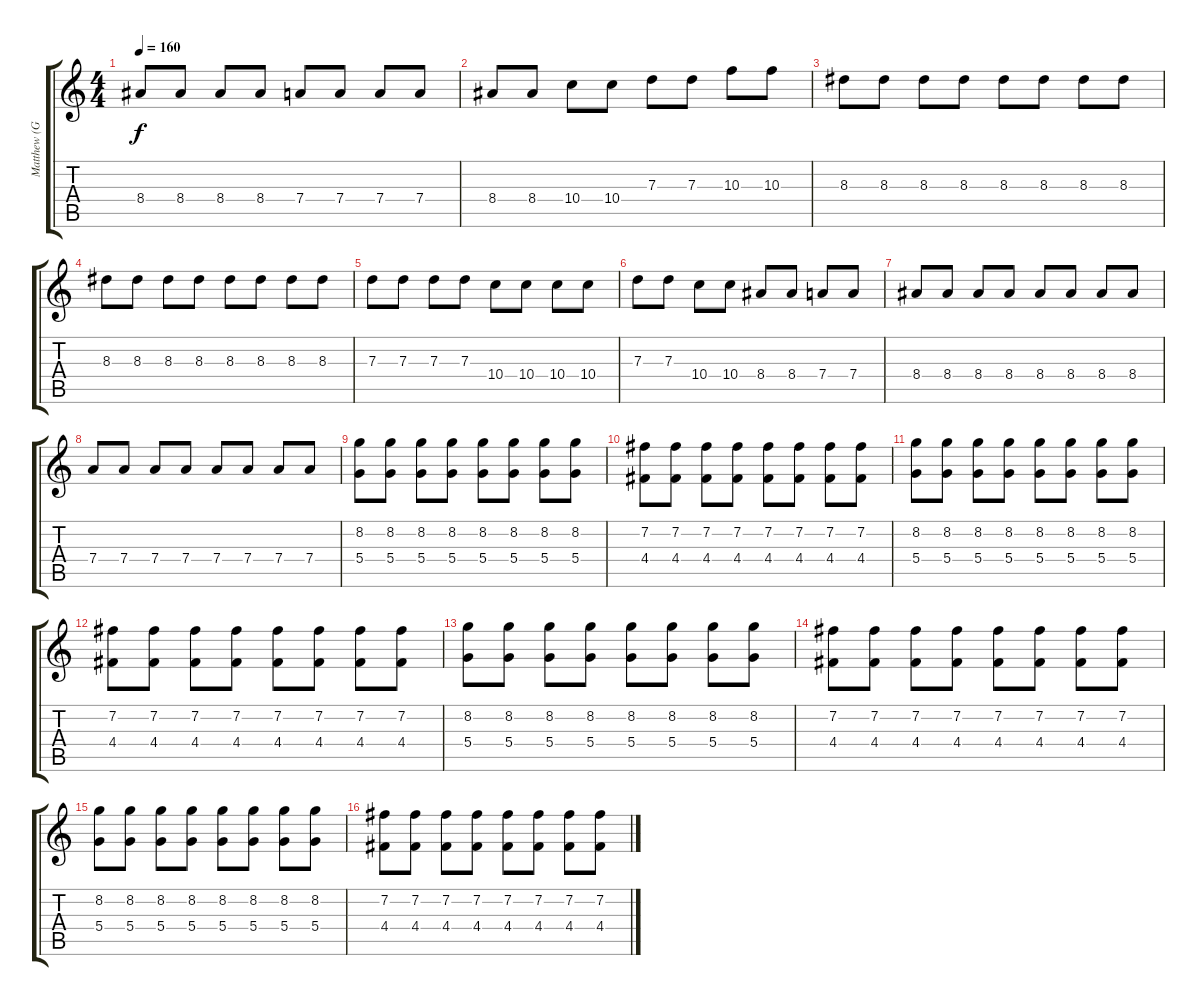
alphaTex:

\track ("Matthew (Guitar)" "Matthew (G") {instrument overdrivenguitar}
\staff {score tabs}
\tuning (E4 B3 G3 D3 A2 D2) {hide}
\ts (4 4)
\tempo 160
\clef g2
\ks c
8.4.8{dy f} 8.4.8 8.4.8 8.4.8 7.4.8 7.4.8 7.4.8 7.4.8 |
8.4.8 8.4.8 10.4.8 10.4.8 7.3.8 7.3.8 10.3.8 10.3.8 |
8.3.8 8.3.8 8.3.8 8.3.8 8.3.8 8.3.8 8.3.8 8.3.8 |
8.3.8 8.3.8 8.3.8 8.3.8 8.3.8 8.3.8 8.3.8 8.3.8 |
7.3.8 7.3.8 7.3.8 7.3.8 10.4.8 10.4.8 10.4.8 10.4.8 |
7.3.8 7.3.8 10.4.8 10.4.8 8.4.8 8.4.8 7.4.8 7.4.8 |
8.4.8 8.4.8 8.4.8 8.4.8 8.4.8 8.4.8 8.4.8 8.4.8 |
7.4.8 7.4.8 7.4.8 7.4.8 7.4.8 7.4.8 7.4.8 7.4.8 |
(8.2 5.4).8 (8.2 5.4).8 (8.2 5.4).8 (8.2 5.4).8 (8.2 5.4).8 (8.2 5.4).8 (8.2 5.4).8 (8.2 5.4).8 |
(7.2 4.4).8 (7.2 4.4).8 (7.2 4.4).8 (7.2 4.4).8 (7.2 4.4).8 (7.2 4.4).8 (7.2 4.4).8 (7.2 4.4).8 |
(8.2 5.4).8 (8.2 5.4).8 (8.2 5.4).8 (8.2 5.4).8 (8.2 5.4).8 (8.2 5.4).8 (8.2 5.4).8 (8.2 5.4).8 |
(7.2 4.4).8 (7.2 4.4).8 (7.2 4.4).8 (7.2 4.4).8 (7.2 4.4).8 (7.2 4.4).8 (7.2 4.4).8 (7.2 4.4).8 |
(8.2 5.4).8 (8.2 5.4).8 (8.2 5.4).8 (8.2 5.4).8 (8.2 5.4).8 (8.2 5.4).8 (8.2 5.4).8 (8.2 5.4).8 |
(7.2 4.4).8 (7.2 4.4).8 (7.2 4.4).8 (7.2 4.4).8 (7.2 4.4).8 (7.2 4.4).8 (7.2 4.4).8 (7.2 4.4).8 |
(8.2 5.4).8 (8.2 5.4).8 (8.2 5.4).8 (8.2 5.4).8 (8.2 5.4).8 (8.2 5.4).8 (8.2 5.4).8 (8.2 5.4).8 |
(7.2 4.4).8 (7.2 4.4).8 (7.2 4.4).8 (7.2 4.4).8 (7.2 4.4).8 (7.2 4.4).8 (7.2 4.4).8 (7.2 4.4).8
